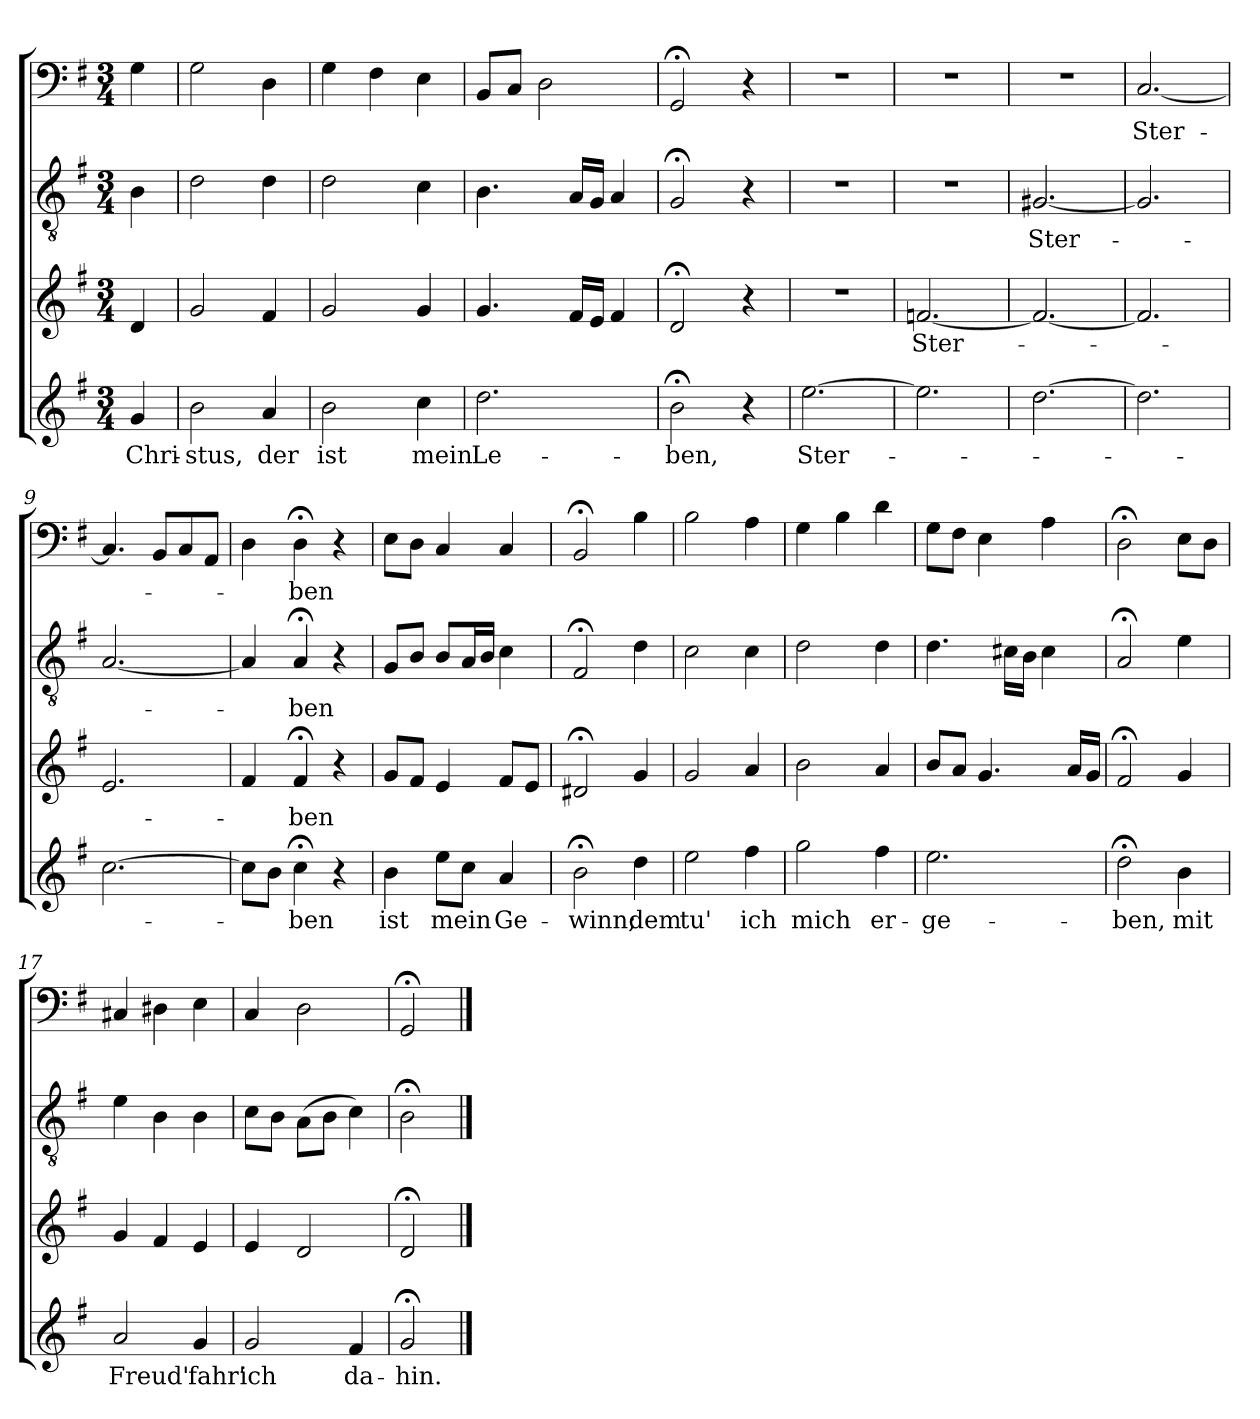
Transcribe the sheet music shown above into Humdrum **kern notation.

**kern	**text	**kern	**text	**kern	**text	**kern	**text
*part4	*part4	*part3	*part3	*part2	*part2	*part1	*part1
*staff4	*staff4	*staff3	*staff3	*staff2	*staff2	*staff1	*staff1
*clefG2	*	*clefG2	*	*clefGv2	*	*clefF4	*
*k[f#]	*	*k[f#]	*	*k[f#]	*	*k[f#]	*
*G:	*	*G:	*	*G:	*	*G:	*
*M3/4	*	*M3/4	*	*M3/4	*	*M3/4	*
=	=	=	=	=	=	=	=
4g/	Chri-	4d/	.	4B\	.	4G\	.
=1	=1	=1	=1	=1	=1	=1	=1
2b\	-stus,	2g/	.	2d\	.	2G\	.
4a/	der	4f#/	.	4d\	.	4D\	.
=2	=2	=2	=2	=2	=2	=2	=2
2b\	ist	2g/	.	2d\	.	4G\	.
.	.	.	.	.	.	4F#\	.
4cc\	mein	4g/	.	4c\	.	4E\	.
=3	=3	=3	=3	=3	=3	=3	=3
2.dd\	Le-	4.g/	.	4.B\	.	8BB/L	.
.	.	.	.	.	.	8C/J	.
.	.	.	.	.	.	2D\	.
.	.	16f#/LL	.	16A/LL	.	.	.
.	.	16e/JJ	.	16G/JJ	.	.	.
.	.	4f#/	.	4A/	.	.	.
=4	=4	=4	=4	=4	=4	=4	=4
2b;<\	-ben,	2d;</	.	2G;</	.	2GG;</	.
4r	.	4r	.	4r	.	4r	.
=5	=5	=5	=5	=5	=5	=5	=5
[2.ee\	Ster-	2.r	.	2.r	.	2.r	.
=6	=6	=6	=6	=6	=6	=6	=6
2.ee\]	.	[2.fn/	Ster-	2.r	.	2.r	.
=7	=7	=7	=7	=7	=7	=7	=7
[2.dd\	.	2.f/_	.	[2.G#X/	Ster-	2.r	.
=8	=8	=8	=8	=8	=8	=8	=8
2.dd\]	.	2.f/]	.	2.G#/]	.	[2.C/	Ster-
=9	=9	=9	=9	=9	=9	=9	=9
[2.cc\	.	2.e/	.	[2.A/	.	4.C/]	.
.	.	.	.	.	.	8BB/L	.
.	.	.	.	.	.	8C/	.
.	.	.	.	.	.	8AA/J	.
=10	=10	=10	=10	=10	=10	=10	=10
8cc\L]	.	4f#/	.	4A/]	.	4D\	.
8b\J	.	.	.	.	.	.	.
4cc;<\	-ben	4f#;</	-ben	4A;</	-ben	4D;<\	-ben
4r	.	4r	.	4r	.	4r	.
=11	=11	=11	=11	=11	=11	=11	=11
4b\	ist	8g/L	.	8G/L	.	8E\L	.
.	.	8f#/J	.	8B/J	.	8D\J	.
8ee\L	mein	4e/	.	8B/L	.	4C/	.
8cc\J	.	.	.	16A/L	.	.	.
.	.	.	.	16B/JJ	.	.	.
4a/	Ge-	8f#/L	.	4c\	.	4C/	.
.	.	8e/J	.	.	.	.	.
=12	=12	=12	=12	=12	=12	=12	=12
2b;<\	-winn;	2d#X;</	.	2F#;</	.	2BB;</	.
4dd\	dem	4g/	.	4d\	.	4B\	.
=13	=13	=13	=13	=13	=13	=13	=13
2ee\	tu'	2g/	.	2c\	.	2B\	.
4ff#\	ich	4a/	.	4c\	.	4A\	.
=14	=14	=14	=14	=14	=14	=14	=14
2gg\	mich	2b\	.	2d\	.	4G\	.
.	.	.	.	.	.	4B\	.
4ff#\	er-	4a/	.	4d\	.	4d\	.
=15	=15	=15	=15	=15	=15	=15	=15
2.ee\	-ge-	8b/L	.	4.d\	.	8G\L	.
.	.	8a/J	.	.	.	8F#\J	.
.	.	4.g/	.	.	.	4E\	.
.	.	.	.	16c#X\LL	.	.	.
.	.	.	.	16B\JJ	.	.	.
.	.	.	.	4c#\	.	4A\	.
.	.	16a/LL	.	.	.	.	.
.	.	16g/JJ	.	.	.	.	.
=16	=16	=16	=16	=16	=16	=16	=16
2dd;<\	-ben,	2f#;</	.	2A;</	.	2D;<\	.
4b\	mit	4g/	.	4e\	.	8E\L	.
.	.	.	.	.	.	8D\J	.
=17	=17	=17	=17	=17	=17	=17	=17
2a/	Freud'	4g/	.	4e\	.	4C#X/	.
.	.	4f#/	.	4B\	.	4D#X\	.
4g/	fahr'	4e/	.	4B\	.	4E\	.
=18	=18	=18	=18	=18	=18	=18	=18
2g/	ich	4e/	.	8c\L	.	4C/	.
.	.	.	.	8B\J	.	.	.
.	.	2d/	.	(8A\L	.	2D\	.
.	.	.	.	8B\J	.	.	.
4f#/	da-	.	.	4c\)	.	.	.
=19	=19	=19	=19	=19	=19	=19	=19
2g;</	-hin.	2d;</	.	2B;<\	.	2GG;</	.
==	==	==	==	==	==	==	==
*-	*-	*-	*-	*-	*-	*-	*-
